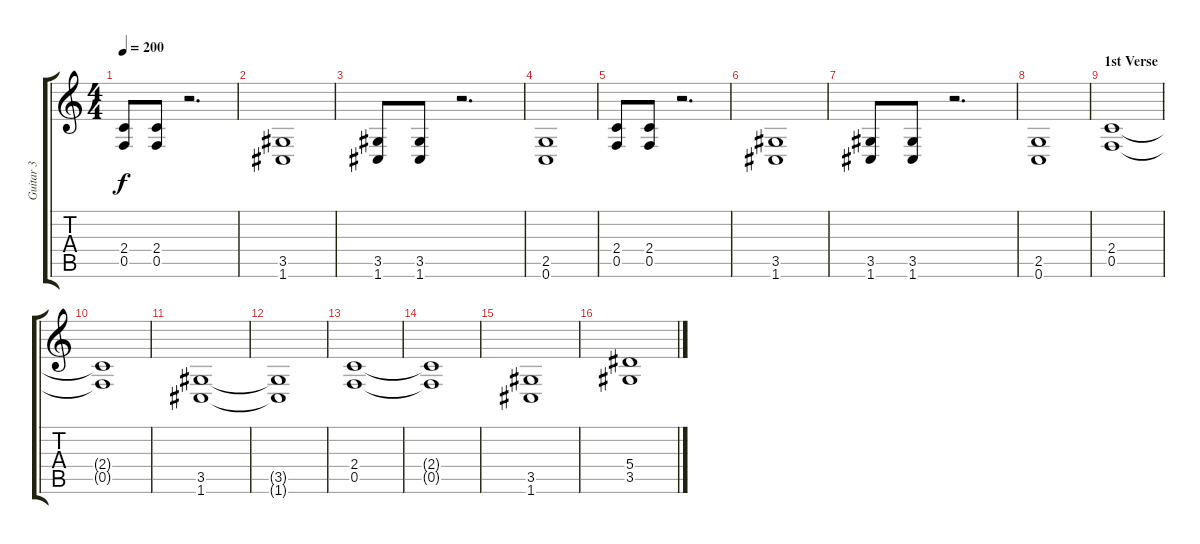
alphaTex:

\track ("Guitar 3" "Guitar 3") {instrument distortionguitar}
\staff {score tabs}
\tuning (C4 G3 Eb3 Bb2 F2 C2) {hide}
\ts (4 4)
\tempo 200
\clef g2
\ks c
(2.4 0.5).8{dy f} (2.4 0.5).8 r.2{d} |
(3.5 1.6).1 |
(3.5 1.6).8 (3.5 1.6).8 r.2{d} |
(2.5 0.6).1 |
(2.4 0.5).8 (2.4 0.5).8 r.2{d} |
(3.5 1.6).1 |
(3.5 1.6).8 (3.5 1.6).8 r.2{d} |
(2.5 0.6).1 |
\section ("" "1st Verse")
(2.4 0.5).1 |
(2.4{t} 0.5{t}).1 |
(3.5 1.6).1 |
(3.5{t} 1.6{t}).1 |
(2.4 0.5).1 |
(2.4{t} 0.5{t}).1 |
(3.5 1.6).1 |
(5.4 3.5).1
